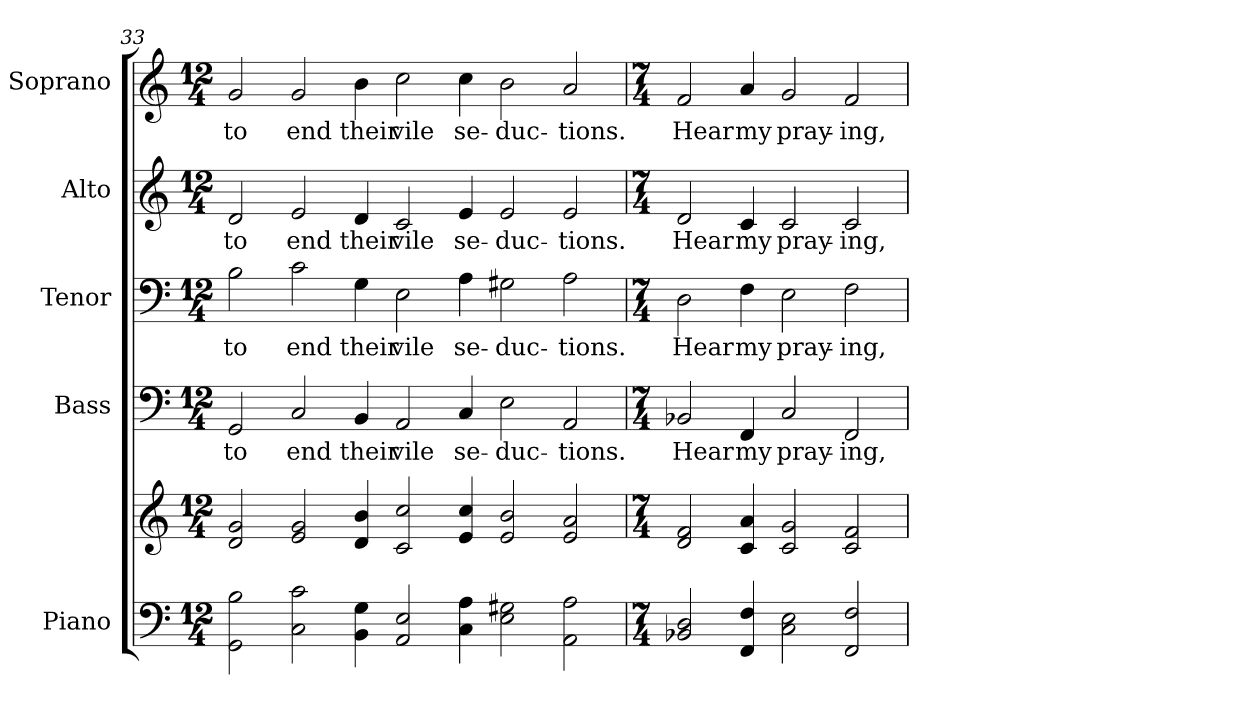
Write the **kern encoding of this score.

**kern	**kern	**kern	**text	**kern	**text	**kern	**text	**kern	**text
*part5	*part5	*part4	*part4	*part3	*part3	*part2	*part2	*part1	*part1
*staff6	*staff5	*staff4	*staff4	*staff3	*staff3	*staff2	*staff2	*staff1	*staff1
*I"Piano	*	*I"Bass	*	*I"Tenor	*	*I"Alto	*	*I"Soprano	*
*I'Pno.	*	*I'B.	*	*I'T.	*	*I'A.	*	*I'S.	*
!!LO:PB:g=z
*clefF4	*clefG2	*clefF4	*	*clefF4	*	*clefG2	*	*clefG2	*
*k[]	*k[]	*k[]	*	*k[]	*	*k[]	*	*k[]	*
*C:	*C:	*C:	*	*C:	*	*C:	*	*C:	*
*M12/4	*M12/4	*M12/4	*	*M12/4	*	*M12/4	*	*M12/4	*
=33	=33	=33	=33	=33	=33	=33	=33	=33	=33
!	!	!	!LO:LY:b:color=#000000	!	!	!	!	!	!
!	!	!	!	!	!LO:LY:b:color=#000000	!	!	!	!
!	!	!	!	!	!	!	!LO:LY:b:color=#000000	!	!
!	!	!	!	!	!	!	!	!	!LO:LY:b:color=#000000
2GGi\ 2Bi	2di/ 2gi	2GGi/	to	2Bi\	to	2di/	to	2gi/	to
!	!	!	!LO:LY:b:color=#000000	!	!	!	!	!	!
!	!	!	!	!	!LO:LY:b:color=#000000	!	!	!	!
!	!	!	!	!	!	!	!LO:LY:b:color=#000000	!	!
!	!	!	!	!	!	!	!	!	!LO:LY:b:color=#000000
2Ci\ 2ci	2ei/ 2gi	2Ci/	end	2ci\	end	2ei/	end	2gi/	end
!	!	!	!LO:LY:b:color=#000000	!	!	!	!	!	!
!	!	!	!	!	!LO:LY:b:color=#000000	!	!	!	!
!	!	!	!	!	!	!	!LO:LY:b:color=#000000	!	!
!	!	!	!	!	!	!	!	!	!LO:LY:b:color=#000000
4BBi\ 4Gi	4di/ 4bi	4BBi/	their	4Gi\	their	4di/	their	4bi\	their
!	!	!	!LO:LY:b:color=#000000	!	!	!	!	!	!
!	!	!	!	!	!LO:LY:b:color=#000000	!	!	!	!
!	!	!	!	!	!	!	!LO:LY:b:color=#000000	!	!
!	!	!	!	!	!	!	!	!	!LO:LY:b:color=#000000
2AAi/ 2Ei	2ci/ 2cci	2AAi/	vile	2Ei\	vile	2ci/	vile	2cci\	vile
!	!	!	!LO:LY:b:color=#000000	!	!	!	!	!	!
!	!	!	!	!	!LO:LY:b:color=#000000	!	!	!	!
!	!	!	!	!	!	!	!LO:LY:b:color=#000000	!	!
!	!	!	!	!	!	!	!	!	!LO:LY:b:color=#000000
4Ci\ 4Ai	4ei/ 4cci	4Ci/	se-	4Ai\	se-	4ei/	se-	4cci\	se-
!	!	!	!LO:LY:b:color=#000000	!	!	!	!	!	!
!	!	!	!	!	!LO:LY:b:color=#000000	!	!	!	!
!	!	!	!	!	!	!	!LO:LY:b:color=#000000	!	!
!	!	!	!	!	!	!	!	!	!LO:LY:b:color=#000000
2Ei\ 2G#Xi	2ei/ 2bi	2Ei\	-duc-	2G#Xi\	-duc-	2ei/	-duc-	2bi\	-duc-
!	!	!	!LO:LY:b:color=#000000	!	!	!	!	!	!
!	!	!	!	!	!LO:LY:b:color=#000000	!	!	!	!
!	!	!	!	!	!	!	!LO:LY:b:color=#000000	!	!
!	!	!	!	!	!	!	!	!	!LO:LY:b:color=#000000
2AAi\ 2Ai	2ei/ 2ai	2AAi/	-tions.	2Ai\	-tions.	2ei/	-tions.	2ai/	-tions.
=34	=34	=34	=34	=34	=34	=34	=34	=34	=34
*M7/4	*M7/4	*M7/4	*	*M7/4	*	*M7/4	*	*M7/4	*
!	!	!	!LO:LY:b:color=#000000	!	!	!	!	!	!
!	!	!	!	!	!LO:LY:b:color=#000000	!	!	!	!
!	!	!	!	!	!	!	!LO:LY:b:color=#000000	!	!
!	!	!	!	!	!	!	!	!	!LO:LY:b:color=#000000
2BB-Xi/ 2Di	2di/ 2fi	2BB-Xi/	Hear	2Di\	Hear	2di/	Hear	2fi/	Hear
!	!	!	!LO:LY:b:color=#000000	!	!	!	!	!	!
!	!	!	!	!	!LO:LY:b:color=#000000	!	!	!	!
!	!	!	!	!	!	!	!LO:LY:b:color=#000000	!	!
!	!	!	!	!	!	!	!	!	!LO:LY:b:color=#000000
4FFi/ 4Fi	4ci/ 4ai	4FFi/	my	4Fi\	my	4ci/	my	4ai/	my
!	!	!	!LO:LY:b:color=#000000	!	!	!	!	!	!
!	!	!	!	!	!LO:LY:b:color=#000000	!	!	!	!
!	!	!	!	!	!	!	!LO:LY:b:color=#000000	!	!
!	!	!	!	!	!	!	!	!	!LO:LY:b:color=#000000
2Ci\ 2Ei	2ci/ 2gi	2Ci/	pray-	2Ei\	pray-	2ci/	pray-	2gi/	pray-
!	!	!	!LO:LY:b:color=#000000	!	!	!	!	!	!
!	!	!	!	!	!LO:LY:b:color=#000000	!	!	!	!
!	!	!	!	!	!	!	!LO:LY:b:color=#000000	!	!
!	!	!	!	!	!	!	!	!	!LO:LY:b:color=#000000
2FFi/ 2Fi	2ci/ 2fi	2FFi/	-ing,	2Fi\	-ing,	2ci/	-ing,	2fi/	-ing,
=	=	=	=	=	=	=	=	=	=
*-	*-	*-	*-	*-	*-	*-	*-	*-	*-
